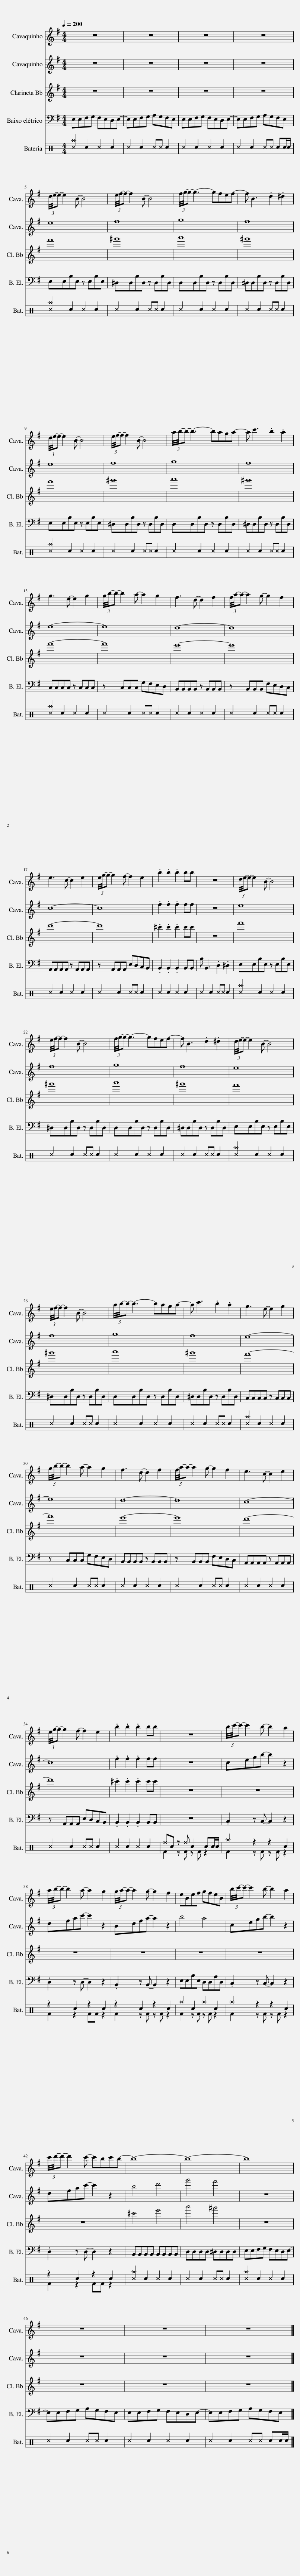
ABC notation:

X:1
%%score 1 2 3 4 ( 5 6 )
L:1/8
Q:1/4=200
M:4/4
I:linebreak $
K:G
V:1 treble
V:2 treble
V:3 treble transpose=-2
V:4 bass transpose=-12
V:5 perc
K:none
V:6 perc
K:none
V:1
 z8 | z8 | z8 | z8 |$ (3d/4e/4-e- e2 B- B4 | %5
 (3e/4f/4-f- f2 B- B4 | (3f/4g/4-g- g3- gfef- | f B3 .d2 .^d2 |$ (3d/4e/4-e- e2 B- B4 | (3e/4f/4-f- f2 B- B4 | %10
 (3a/4b/4-b- b3- baga- | a c'3 .b2 .a2 |$ g3 e- e2 g2 | (3g/4b/4-b- b2 a- a2 g2 | f3 d- d2 f2 | %15
 (3f/4a/4-a- a2 g- g2 f2 |$ e3 c- c2 e2 | (3e/4g/4-g- g2 f- f2 e2 | .b2 .b2 .b2 bb | z8 | %20
 (3d/4e/4-e- e2 B- B4 |$ (3e/4f/4-f- f2 B- B4 | (3f/4g/4-g- g3- gfef- | f B3 .d2 .^d2 | (3d/4e/4-e- e2 B- B4 |$ %25
 (3e/4f/4-f- f2 B- B4 | (3a/4b/4-b- b3- baga- | a c'3 .b2 .a2 | g3 e- e2 g2 |$ (3g/4b/4-b- b2 a- a2 g2 | %30
 f3 d- d2 f2 | (3f/4a/4-a- a2 g- g2 f2 | e3 c- c2 e2 |$ (3e/4g/4-g- g2 f- f2 e2 | .b2 .b2 .b2 bb | %35
 z8 | (3b/4c'/4-c'- c'2 b- b2 a2 |$ (3a/4b/4-b- b2 a- a2 g2 | (3g/4a/4-a- a2 g- g2 f2 | eBef gfeB | %40
 (3b/4c'/4-c'- c'2 b- b2 a2 |$ (3c'/4d'/4-d'- d'2 c'- c'bc'b- | b8- | b8- | b8 |$ %45
 z8 | z8 | z8 |] %48
V:2
 z8 | z8 | z8 | z8 |$ e8 | %5
 f8 | g8 | f8 |$ e8 | f8 | %10
 g8 | f8 |$ e8- | e8 | d8- | %15
 d8 |$ c8- | c8 | .f2 .f2 .f2 ff | z8 | %20
 e8 |$ f8 | g8 | f8 | e8 |$ %25
 f8 | g8 | f8 | e8- |$ e8 | %30
 d8- | d8 | c8- |$ c8 | .f2 .f2 .f2 ff | %35
 z8 | cegb- b2 z2 |$ dfac'- c'2 z2 | Bdfa- a2 z2 | b4 a4 | %40
 cegb- b2 z2 |$ dfac'- c'2 z2 | b4 d'4 | g'4 f'4 | z8 |$ %45
 z8 | z8 | z8 |] %48
V:3
 z8 | z8 | z8 | z8 |$ f'8 | %5
 ^g'8 | a'8 | ^g'8 |$ f'8 | ^g'8 | %10
 a'8 | ^g'8 |$ f'8- | f'8 | e'8- | %15
 e'8 |$ d'8- | d'8 | .^c'2 .c'2 .c'2 c'c' | z8 | %20
 f'8 |$ ^g'8 | a'8 | ^g'8 | f'8 |$ %25
 ^g'8 | a'8 | ^g'8 | f'8- |$ f'8 | %30
 e'8- | e'8 | d'8- |$ d'8 | .^c'2 .c'2 .c'2 c'c' | %35
 z8 | z8 |$ z8 | z8 | z8 | %40
 z8 |$ z8 | ^c'4 e'4 | a'4 ^g'4 | z8 |$ %45
 z8 | z8 | z8 |] %48
V:4
 E,E,F,G, F,E,D,E,- | E,E,F,G, A,G,F,E, | E,E,F,G, F,E,D,E,- | E,E,F,G, A,G,F,E, |$ E,E,B,E, z E,B,E, | %5
 ^D,D,B,D, z D,B,D, | D,D,B,D, z D,B,D, | ^D,D,B,D, z D,B,D, |$ E,E,B,E, z E,B,E, | ^D,D,B,D, z D,B,D, | %10
 D,D,B,D, z D,B,D, | ^D,D,B,D, z D,B,D, |$ C,C,C,C, z C,C,C, | z C,C,C, G,F,E,D, | B,,B,,B,,B,, z B,,B,,B,, | %15
 z B,,B,,B,, F,E,D,C, |$ A,,A,,A,,A,, z A,,A,,A,, | z A,,A,,A,, E,D,C,B,, | .B,,2 .B,,2 .B,,2 B,,B,, | B, B,,3 .D,2 .^D,2 | %20
 E,E,B,E, z E,B,E, |$ ^D,D,B,D, z D,B,D, | D,D,B,D, z D,B,D, | ^D,D,B,D, z D,B,D, | E,E,B,E, z E,B,E, |$ %25
 ^D,D,B,D, z D,B,D, | D,D,B,D, z D,B,D, | ^D,D,B,D, z D,B,D, | C,C,C,C, z C,C,C, |$ z C,C,C, G,F,E,D, | %30
 B,,B,,B,,B,, z B,,B,,B,, | z B,,B,,B,, F,E,D,C, | A,,A,,A,,A,, z A,,A,,A,, |$ z A,,A,,A,, E,D,C,B,, | .B,,2 .B,,2 .B,,2 B,,B,, | %35
 z8 | .C,2 z C,- C,2 z2 |$ .D,2 z D,- D,2 z2 | .B,,2 z B,,- B,,2 z2 | E,E,B,E, D,D,A,D, | %40
 .C,2 z C,- C,2 z2 |$ .D,2 z D,- D,2 z2 | B,,B,,B,,B,, B,,B,,B,,B,, | D,D,D,D, ^D,D,D,D, | E,E,F,G, F,E,D,E,- |$ %45
 E,E,F,G, A,G,F,E, | E,E,F,G, F,E,D,E,- | E,E,F,G, A,G,F,E, |] %48
V:5
[K:C] [^c^a]2 c2 ^c2 c2 | ^c2 c2 ^c^c c2 | ^c2 c2 ^c2 c2 | ^c2 c2 ^c^c cc/c/ |$ [^c^a]2 c2 ^c2 c2 | %5
 ^c2 c2 ^c^c c2 | ^c2 c2 ^c2 c2 | ^c2 c2 ^c^c c2 |$ [^c^a]2 c2 ^c2 c2 | ^c2 c2 ^c^c c2 | %10
 ^c2 c2 ^c2 c2 | ^c2 c2 ^c^c c2 |$ [^c^a]2 c2 ^c2 c2 | ^c2 c2 ^c^c c2 | ^c2 c2 ^c2 c2 | %15
 ^c2 c2 ^c^c c2 |$ ^c2 c2 ^c2 c2 | ^c2 c2 ^c^c c2 | ^c2 c2 ^c2 c2 | ^c2 c2 ^c^c c2 | %20
 [^c^a]2 c2 ^c2 c2 |$ ^c2 c2 ^c^c c2 | ^c2 c2 ^c2 c2 | ^c2 c2 ^c^c c2 | [^c^a]2 c2 ^c2 c2 |$ %25
 ^c2 c2 ^c^c c2 | ^c2 c2 ^c2 c2 | ^c2 c2 ^c^c c2 | [^c^a]2 c2 ^c2 c2 |$ ^c2 c2 ^c^c c2 | %30
 ^c2 c2 ^c2 c2 | ^c2 c2 ^c^c c2 | ^c2 c2 ^c2 c2 |$ ^c2 c2 ^c^c c2 | ^c2 c2 ^c2 c2 | %35
 ^fc z ^f c2 cc/c/ | ^a2 z2 z2 c2 |$ z2 c2 z2 c2 | z2 c2 z2 c2 | ^a2 c2 ^a2 c2 | %40
 ^a2 z2 z2 c2 |$ z2 c2 z2 c2 | [^c^a]2 c2 ^c2 c2 | ^c2 c2 ^c^c c2 | [^c^a]2 c2 ^c2 c2 |$ %45
 ^c2 c2 ^c^c c2 | ^c2 c2 ^c2 c2 | ^c2 c2 ^c^c cc/c/ |] %48
V:6
[K:C] x8 | x8 | x8 | x8 |$ x8 | %5
 x8 | x8 | x8 |$ x8 | x8 | %10
 x8 | x8 |$ x8 | x8 | x8 | %15
 x8 |$ x8 | x8 | x8 | x8 | %20
 x8 |$ x8 | x8 | x8 | x8 |$ %25
 x8 | x8 | x8 | x8 |$ x8 | %30
 x8 | x8 | x8 |$ x8 | x8 | %35
 F2 z F z F z2 | F2 z F z F z2 |$ F2 z2 FF z2 | F2 z F z F z2 | F2 z F z F z2 | %40
 F2 z F z F z2 |$ F2 z2 FF z2 | x8 | x8 | x8 |$ %45
 x8 | x8 | x8 |] %48
